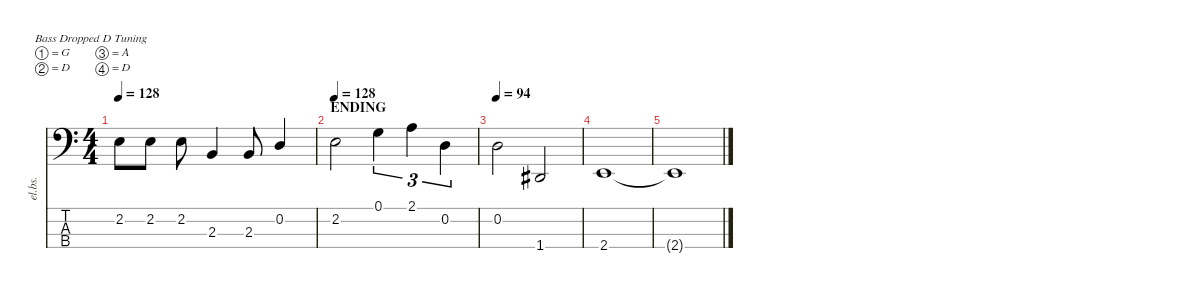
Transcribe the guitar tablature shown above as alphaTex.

\defaultSystemsLayout 4
\hideDynamics
\bracketExtendMode nobrackets
\otherSystemsTrackNameOrientation horizontal
\track ("Bass" "el.bs.") {defaultSystemsLayout 8 instrument electricbassfinger}
\staff {score tabs}
\tuning (G2 D2 A1 D1)
\ts (4 4)
\tempo 128
\clef f4
\ks c
2.2{t}.8{dy f beam Down} 2.2.8{beam Down} 2.2.8{beam Down} 2.3.4{beam Up} 2.3.8{beam Up} 0.2.4{beam Up} |
\section ("" "ENDING")
\tempo 128
2.2.2{beam Down} 0.1.4{tu (3 2) beam Down} 2.1.4{tu (3 2) beam Down} 0.2.4{tu (3 2) beam Down} |
\tempo 94
0.2.2{beam Down} 1.4{acc #}.2{beam Up} |
2.4.1{beam Up} |
2.4{t}.1{beam Up}
